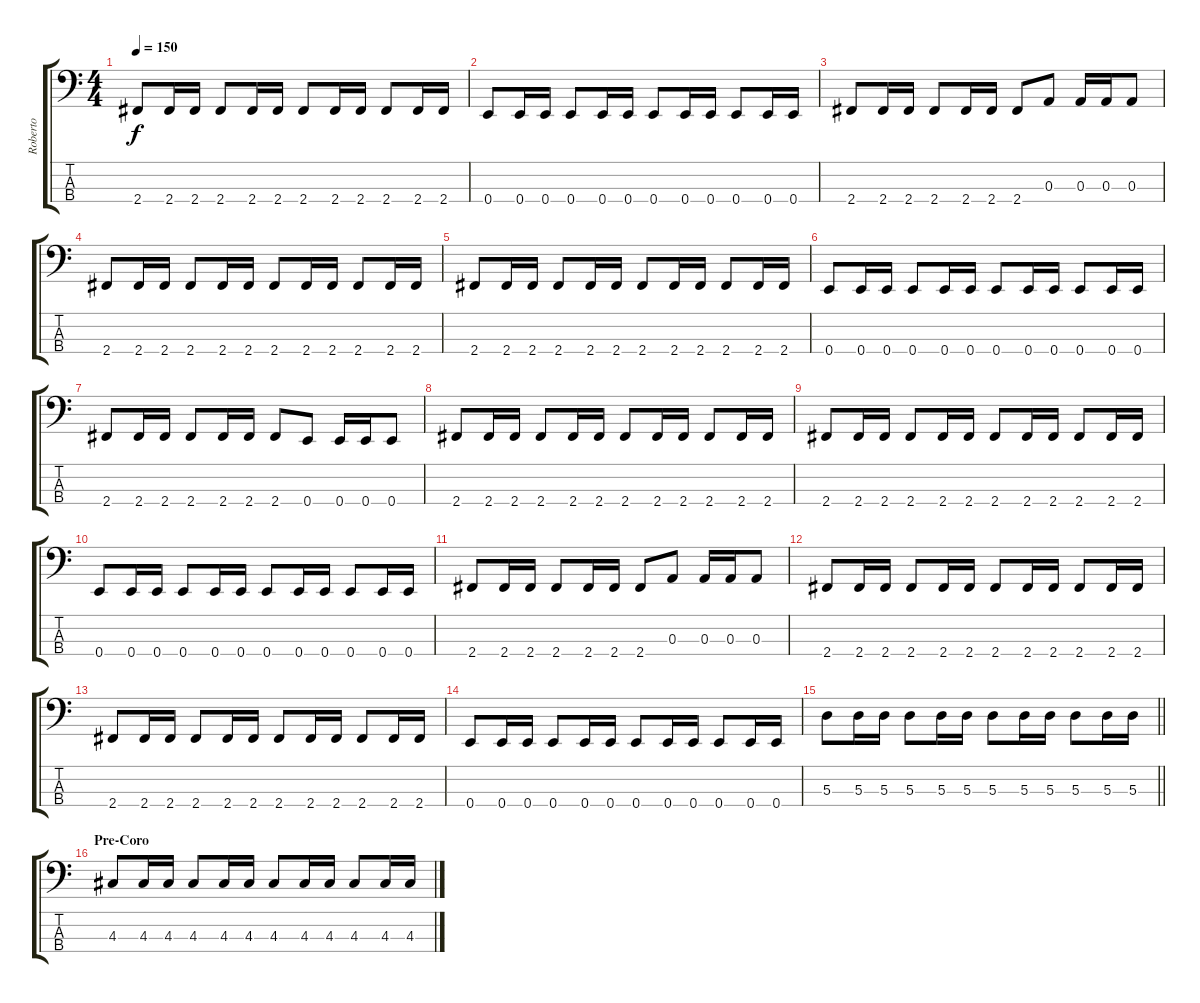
\track ("Roberto" "Roberto") {instrument electricbassfinger}
\staff {score tabs}
\tuning (G2 D2 A1 E1) {hide}
\ts (4 4)
\tempo 150
\clef f4
\ks c
2.4.8{dy f} 2.4.16 2.4.16 2.4.8 2.4.16 2.4.16 2.4.8 2.4.16 2.4.16 2.4.8 2.4.16 2.4.16 |
0.4.8 0.4.16 0.4.16 0.4.8 0.4.16 0.4.16 0.4.8 0.4.16 0.4.16 0.4.8 0.4.16 0.4.16 |
2.4.8 2.4.16 2.4.16 2.4.8 2.4.16 2.4.16 2.4.8 0.3.8 0.3.16 0.3.16 0.3.8 |
2.4.8 2.4.16 2.4.16 2.4.8 2.4.16 2.4.16 2.4.8 2.4.16 2.4.16 2.4.8 2.4.16 2.4.16 |
2.4.8 2.4.16 2.4.16 2.4.8 2.4.16 2.4.16 2.4.8 2.4.16 2.4.16 2.4.8 2.4.16 2.4.16 |
0.4.8 0.4.16 0.4.16 0.4.8 0.4.16 0.4.16 0.4.8 0.4.16 0.4.16 0.4.8 0.4.16 0.4.16 |
2.4.8 2.4.16 2.4.16 2.4.8 2.4.16 2.4.16 2.4.8 0.4.8 0.4.16 0.4.16 0.4.8 |
2.4.8 2.4.16 2.4.16 2.4.8 2.4.16 2.4.16 2.4.8 2.4.16 2.4.16 2.4.8 2.4.16 2.4.16 |
2.4.8 2.4.16 2.4.16 2.4.8 2.4.16 2.4.16 2.4.8 2.4.16 2.4.16 2.4.8 2.4.16 2.4.16 |
0.4.8 0.4.16 0.4.16 0.4.8 0.4.16 0.4.16 0.4.8 0.4.16 0.4.16 0.4.8 0.4.16 0.4.16 |
2.4.8 2.4.16 2.4.16 2.4.8 2.4.16 2.4.16 2.4.8 0.3.8 0.3.16 0.3.16 0.3.8 |
2.4.8 2.4.16 2.4.16 2.4.8 2.4.16 2.4.16 2.4.8 2.4.16 2.4.16 2.4.8 2.4.16 2.4.16 |
2.4.8 2.4.16 2.4.16 2.4.8 2.4.16 2.4.16 2.4.8 2.4.16 2.4.16 2.4.8 2.4.16 2.4.16 |
0.4.8 0.4.16 0.4.16 0.4.8 0.4.16 0.4.16 0.4.8 0.4.16 0.4.16 0.4.8 0.4.16 0.4.16 |
\barLineRight lightlight
5.3.8 5.3.16 5.3.16 5.3.8 5.3.16 5.3.16 5.3.8 5.3.16 5.3.16 5.3.8 5.3.16 5.3.16 |
\section ("" "Pre-Coro")
4.3.8 4.3.16 4.3.16 4.3.8 4.3.16 4.3.16 4.3.8 4.3.16 4.3.16 4.3.8 4.3.16 4.3.16
